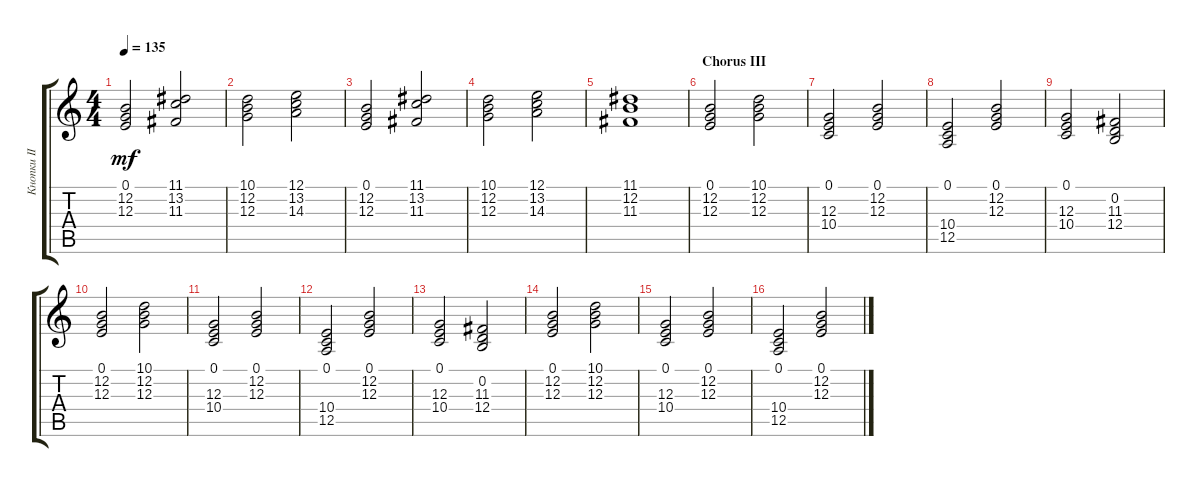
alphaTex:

\track ("Кнопки II" "Кнопки II") {instrument choiraahs}
\staff {score tabs}
\tuning (E4 B3 G3 D3 A2 E2) {hide}
\ts (4 4)
\tempo 135
\clef g2
\ks c
(0.1 12.2 12.3).2{dy mf} (11.1 13.2 11.3).2 |
(10.1 12.2 12.3).2 (12.1 13.2 14.3).2 |
(0.1 12.2 12.3).2 (11.1 13.2 11.3).2 |
(10.1 12.2 12.3).2 (12.1 13.2 14.3).2 |
(11.1 12.2 11.3).1 |
\section ("" "Chorus III")
(0.1 12.2 12.3).2 (10.1 12.2 12.3).2 |
(0.1 12.3 10.4).2 (0.1 12.2 12.3).2 |
(0.1 10.4 12.5).2 (0.1 12.2 12.3).2 |
(0.1 12.3 10.4).2 (0.2 11.3 12.4).2 |
(0.1 12.2 12.3).2 (10.1 12.2 12.3).2 |
(0.1 12.3 10.4).2 (0.1 12.2 12.3).2 |
(0.1 10.4 12.5).2 (0.1 12.2 12.3).2 |
(0.1 12.3 10.4).2 (0.2 11.3 12.4).2 |
(0.1 12.2 12.3).2 (10.1 12.2 12.3).2 |
(0.1 12.3 10.4).2 (0.1 12.2 12.3).2 |
(0.1 10.4 12.5).2 (0.1 12.2 12.3).2
